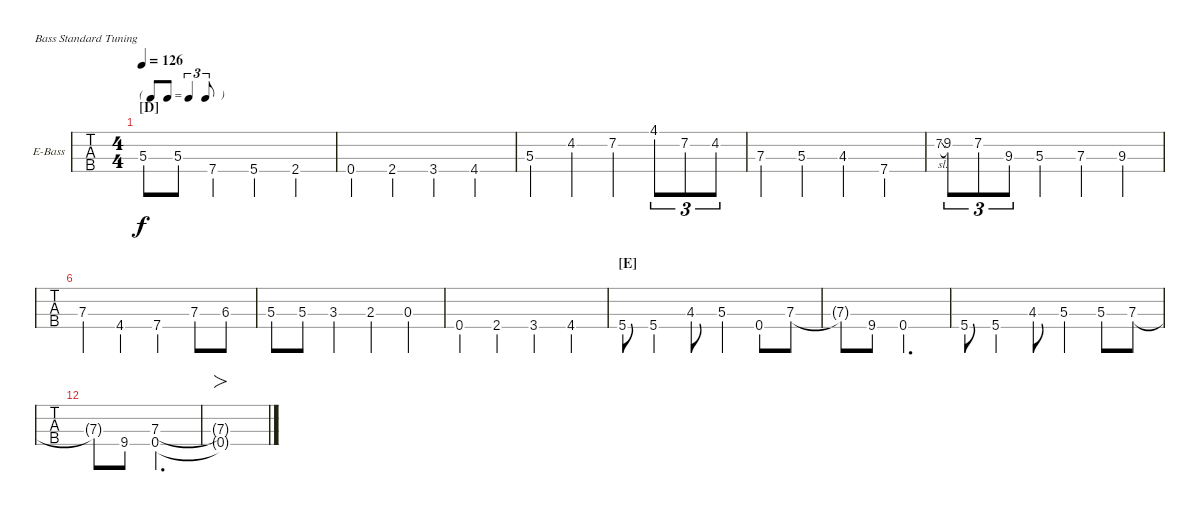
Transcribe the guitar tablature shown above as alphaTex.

\bracketExtendMode nobrackets
\firstSystemTrackNameOrientation horizontal
\otherSystemsTrackNameOrientation horizontal
\defaultBarNumberDisplay FirstOfSystem
\track ("Bass" "E-Bass") {instrument electricbassfinger}
\staff {tabs}
\tuning (G2 D2 A1 E1)
\ts (4 4)
\tf triplet8th
\section ("D" "")
\scale
0.5
\tempo 126
\accidentals auto
\clef f4
\ottava regular
\simile none
\ks a
5.3.8{dy f} 5.3.8 7.4.4 5.4.4 2.4.4 |
\scale
0.5 0.4.4 2.4.4 3.4.4 4.4.4 |
\scale
0.5 5.3.4 4.2.4 7.2.4 4.1.8{tu (3 2)} 7.2.8{tu (3 2)} 4.2.8{tu (3 2)} |
\scale
0.5 7.3.4 5.3.4 4.3.4 7.4.4 |
\scale
0.512195 7.2{sl}.8{gr} 9.2.8{tu (3 2)} 7.2.8{tu (3 2)} 9.3.8{tu (3 2)} 5.3.4 7.3.4 9.3.4 |
\scale
0.487805 7.3.4 4.4.4 7.4.4 7.3.8 6.3.8 |
\scale
0.5 5.3.8 5.3.8 3.3.4 2.3.4 0.3.4 |
\scale
0.5 0.4.4 2.4.4 3.4.4 4.4.4 |
\section ("E" "")
\scale
0.5 5.4.8 5.4.4 4.3.8 5.3.4 0.4.8 7.3.8 |
\scale
0.5 7.3{t}.8 9.4.8 0.4.2{d} |
\scale
0.5 5.4.8 5.4.4 4.3.8 5.3.4 5.3.8 7.3.8 |
7.3{t}.8 9.4.8 (7.3 0.4).2{d} |
(0.4{t} 7.3{t}).1{fo}
